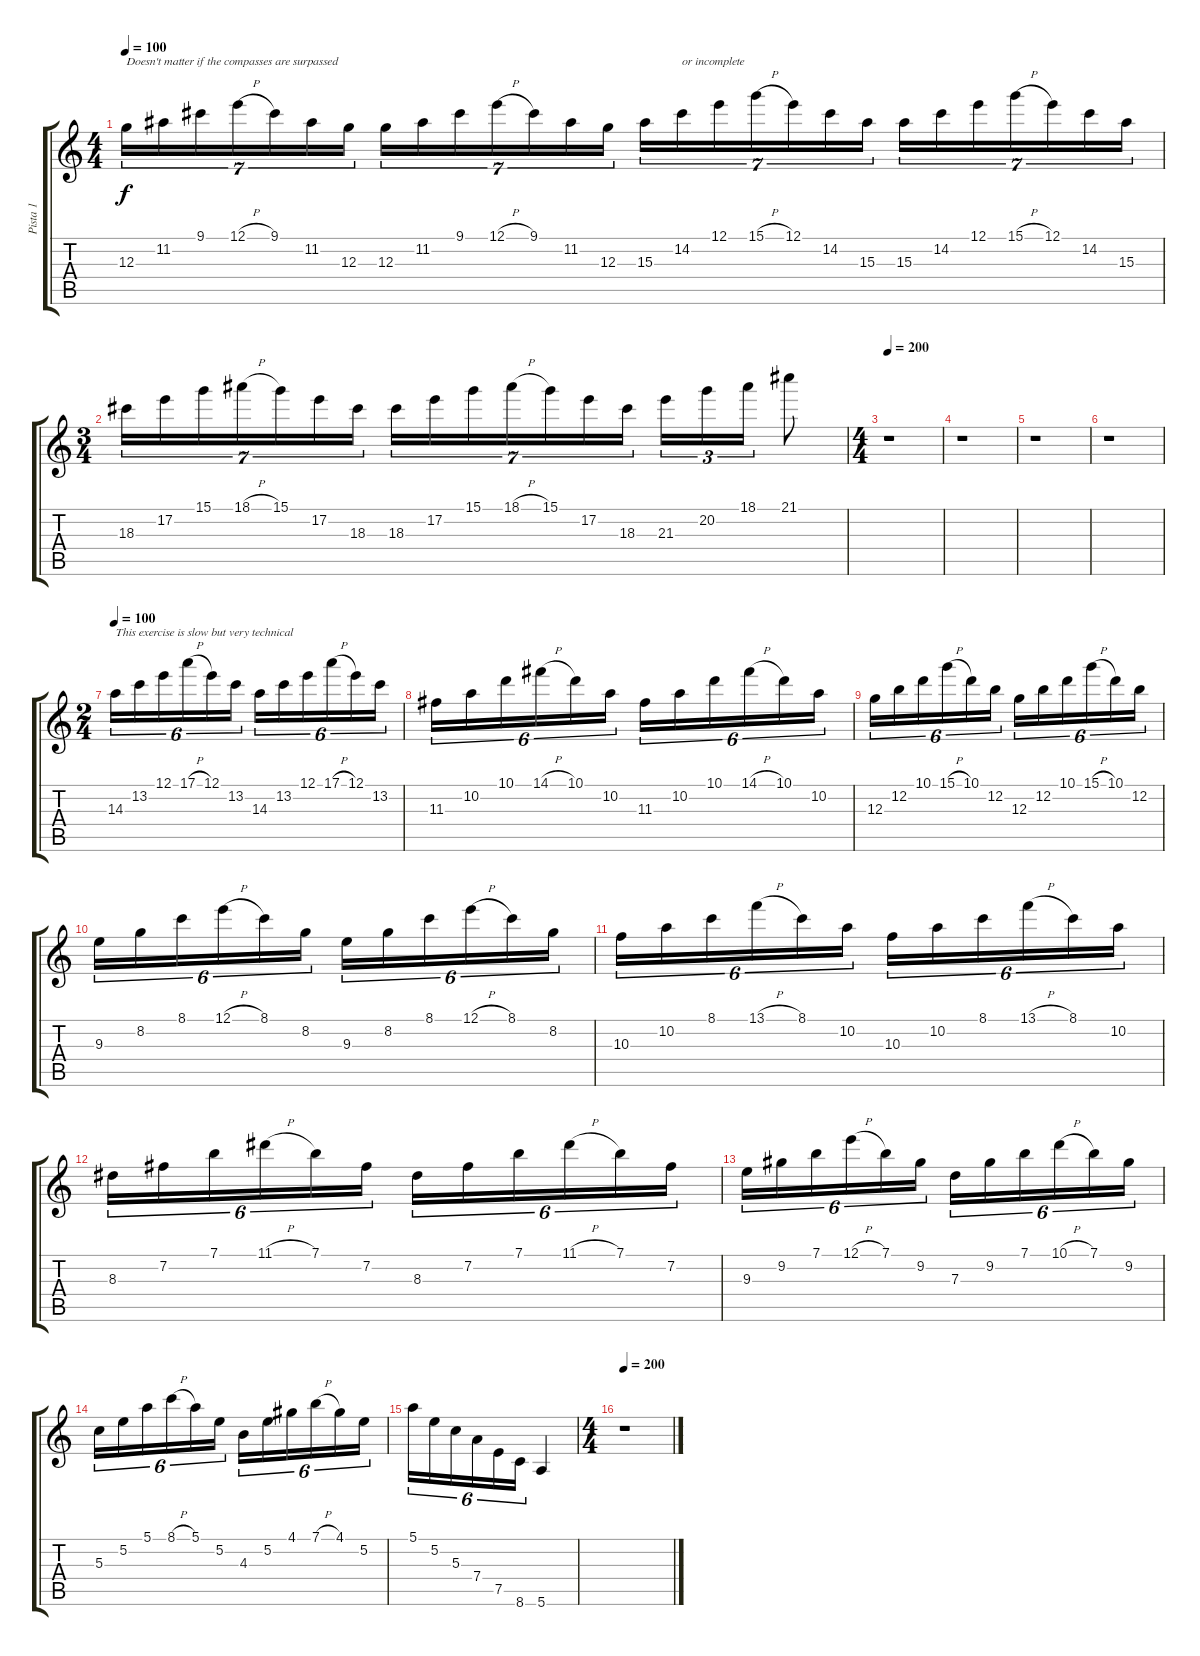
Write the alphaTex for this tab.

\track ("Pista 1" "Pista 1") {instrument overdrivenguitar}
\staff {score tabs}
\tuning (E4 B3 G3 D3 A2 E2) {hide}
\ts (4 4)
\tempo 100
\tempo 80
\tempo 100
\clef g2
\ks c
12.3.16{tu (7 4) txt "Doesn't matter if the compasses are surpassed " dy f instrument overdrivenguitar} 11.2.16{tu (7 4)} 9.1.16{tu (7 4)} 12.1{h}.16{tu (7 4)} 9.1.16{tu (7 4)} 11.2.16{tu (7 4)} 12.3.16{tu (7 4)} 12.3.16{tu (7 4)} 11.2.16{tu (7 4)} 9.1.16{tu (7 4)} 12.1{h}.16{tu (7 4)} 9.1.16{tu (7 4)} 11.2.16{tu (7 4)} 12.3.16{tu (7 4)} 15.3.16{tu (7 4)} 14.2.16{tu (7 4) txt "or incomplete"} 12.1.16{tu (7 4)} 15.1{h}.16{tu (7 4)} 12.1.16{tu (7 4)} 14.2.16{tu (7 4)} 15.3.16{tu (7 4)} 15.3.16{tu (7 4)} 14.2.16{tu (7 4)} 12.1.16{tu (7 4)} 15.1{h}.16{tu (7 4)} 12.1.16{tu (7 4)} 14.2.16{tu (7 4)} 15.3.16{tu (7 4)} |
\ts (3 4)
18.3.16{tu (7 4)} 17.2.16{tu (7 4)} 15.1.16{tu (7 4)} 18.1{h}.16{tu (7 4)} 15.1.16{tu (7 4)} 17.2.16{tu (7 4)} 18.3.16{tu (7 4)} 18.3.16{tu (7 4)} 17.2.16{tu (7 4)} 15.1.16{tu (7 4)} 18.1{h}.16{tu (7 4)} 15.1.16{tu (7 4)} 17.2.16{tu (7 4)} 18.3.16{tu (7 4)} 21.3.16{tu (3 2)} 20.2.16{tu (3 2)} 18.1.16{tu (3 2)} 21.1.8 |
\ts (4 4)
\tempo 200
r.1 |
r.1 |
r.1 |
r.1 |
\ts (2 4)
\tempo 100
14.3.16{tu (6 4) txt "This exercise is slow but very technical "} 13.2.16{tu (6 4)} 12.1.16{tu (6 4)} 17.1{h}.16{tu (6 4)} 12.1.16{tu (6 4)} 13.2.16{tu (6 4)} 14.3.16{tu (6 4)} 13.2.16{tu (6 4)} 12.1.16{tu (6 4)} 17.1{h}.16{tu (6 4)} 12.1.16{tu (6 4)} 13.2.16{tu (6 4)} |
11.3.16{tu (6 4)} 10.2.16{tu (6 4)} 10.1.16{tu (6 4)} 14.1{h}.16{tu (6 4)} 10.1.16{tu (6 4)} 10.2.16{tu (6 4)} 11.3.16{tu (6 4)} 10.2.16{tu (6 4)} 10.1.16{tu (6 4)} 14.1{h}.16{tu (6 4)} 10.1.16{tu (6 4)} 10.2.16{tu (6 4)} |
12.3.16{tu (6 4)} 12.2.16{tu (6 4)} 10.1.16{tu (6 4)} 15.1{h}.16{tu (6 4)} 10.1.16{tu (6 4)} 12.2.16{tu (6 4)} 12.3.16{tu (6 4)} 12.2.16{tu (6 4)} 10.1.16{tu (6 4)} 15.1{h}.16{tu (6 4)} 10.1.16{tu (6 4)} 12.2.16{tu (6 4)} |
9.3.16{tu (6 4)} 8.2.16{tu (6 4)} 8.1.16{tu (6 4)} 12.1{h}.16{tu (6 4)} 8.1.16{tu (6 4)} 8.2.16{tu (6 4)} 9.3.16{tu (6 4)} 8.2.16{tu (6 4)} 8.1.16{tu (6 4)} 12.1{h}.16{tu (6 4)} 8.1.16{tu (6 4)} 8.2.16{tu (6 4)} |
10.3.16{tu (6 4)} 10.2.16{tu (6 4)} 8.1.16{tu (6 4)} 13.1{h}.16{tu (6 4)} 8.1.16{tu (6 4)} 10.2.16{tu (6 4)} 10.3.16{tu (6 4)} 10.2.16{tu (6 4)} 8.1.16{tu (6 4)} 13.1{h}.16{tu (6 4)} 8.1.16{tu (6 4)} 10.2.16{tu (6 4)} |
8.3.16{tu (6 4)} 7.2.16{tu (6 4)} 7.1.16{tu (6 4)} 11.1{h}.16{tu (6 4)} 7.1.16{tu (6 4)} 7.2.16{tu (6 4)} 8.3.16{tu (6 4)} 7.2.16{tu (6 4)} 7.1.16{tu (6 4)} 11.1{h}.16{tu (6 4)} 7.1.16{tu (6 4)} 7.2.16{tu (6 4)} |
9.3.16{tu (6 4)} 9.2.16{tu (6 4)} 7.1.16{tu (6 4)} 12.1{h}.16{tu (6 4)} 7.1.16{tu (6 4)} 9.2.16{tu (6 4)} 7.3.16{tu (6 4)} 9.2.16{tu (6 4)} 7.1.16{tu (6 4)} 10.1{h}.16{tu (6 4)} 7.1.16{tu (6 4)} 9.2.16{tu (6 4)} |
5.3.16{tu (6 4)} 5.2.16{tu (6 4)} 5.1.16{tu (6 4)} 8.1{h}.16{tu (6 4)} 5.1.16{tu (6 4)} 5.2.16{tu (6 4)} 4.3.16{tu (6 4)} 5.2.16{tu (6 4)} 4.1.16{tu (6 4)} 7.1{h}.16{tu (6 4)} 4.1.16{tu (6 4)} 5.2.16{tu (6 4)} |
5.1.16{tu (6 4)} 5.2.16{tu (6 4)} 5.3.16{tu (6 4)} 7.4.16{tu (6 4)} 7.5.16{tu (6 4)} 8.6.16{tu (6 4)} 5.6.4 |
\ts (4 4)
\tempo 200
r.1
